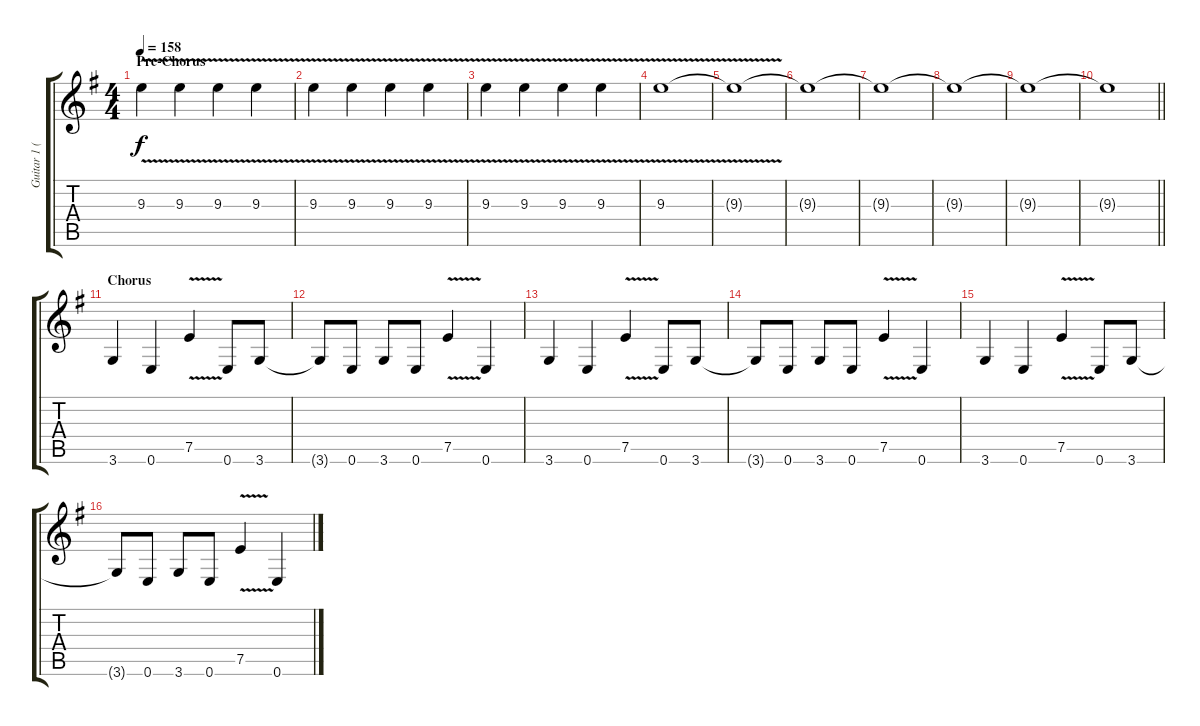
\track ("Guitar 1 (Karl)" "Guitar 1 (") {instrument overdrivenguitar}
\staff {score tabs}
\tuning (E4 B3 G3 D3 A2 E2) {hide}
\ts (4 4)
\section ("" "Pre-Chorus")
\tempo 158
\clef g2
\ks g
9.3{v}.4{dy f} 9.3{v}.4 9.3{v}.4 9.3{v}.4 |
9.3{v}.4 9.3{v}.4 9.3{v}.4 9.3{v}.4 |
9.3{v}.4 9.3{v}.4 9.3{v}.4 9.3{v}.4 |
9.3{v}.1 |
9.3{t}.1 |
9.3{t}.1 |
9.3{t}.1 |
9.3{t}.1 |
9.3{t}.1 |
\barLineRight lightlight
9.3{t}.1 |
\section ("" "Chorus")
3.6.4 0.6.4 7.5{v}.4 0.6.8 3.6.8 |
3.6{t}.8 0.6.8 3.6.8 0.6.8 7.5{v}.4 0.6.4 |
3.6.4 0.6.4 7.5{v}.4 0.6.8 3.6.8 |
3.6{t}.8 0.6.8 3.6.8 0.6.8 7.5{v}.4 0.6.4 |
3.6.4 0.6.4 7.5{v}.4 0.6.8 3.6.8 |
3.6{t}.8 0.6.8 3.6.8 0.6.8 7.5{v}.4 0.6.4
